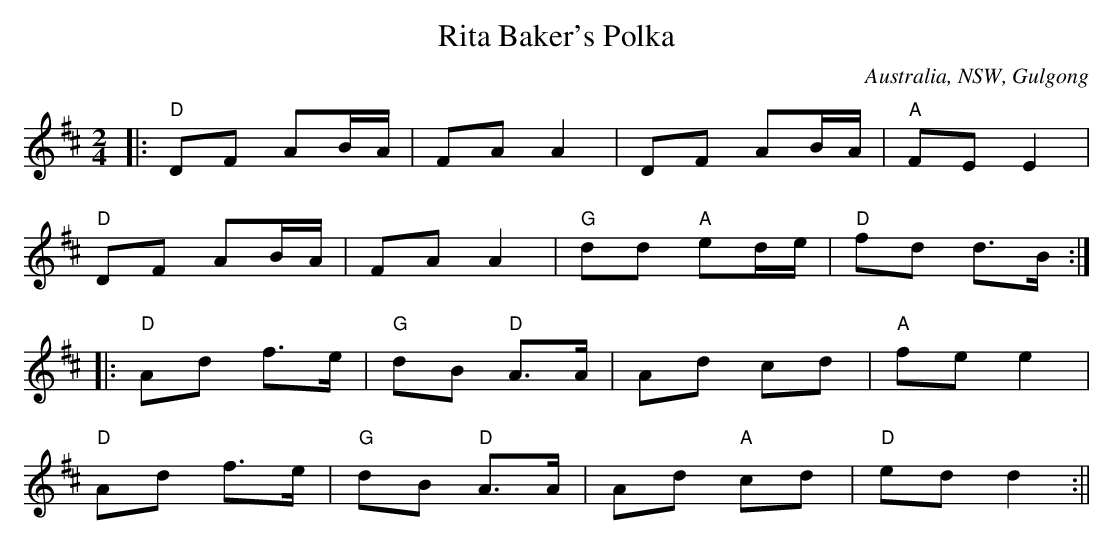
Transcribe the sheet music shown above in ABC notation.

X:1
T:Rita Baker's Polka
O:Australia, NSW, Gulgong
M:2/4
L:1/8
K:D
|:"D"DF AB/2A/2|FA A2|DF AB/2A/2|"A"FE E2|
"D"DF AB/2A/2|FA A2|"G"dd "A"ed/2e/2|"D"fd d>B:|
|:"D"Ad f>e|"G"dB "D"A>A|Ad cd|"A"fe e2|
"D"Ad f>e|"G"dB "D"A>A|Ad "A"cd|"D"ed d2:||
